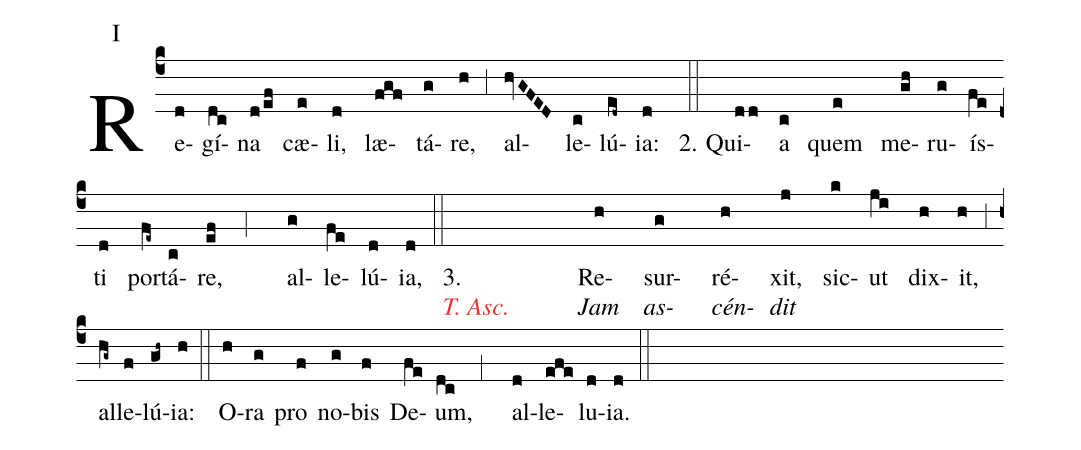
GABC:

annotation: I;
%%
(c4)Re(d)gí(dc)na(d/ef) cæ(e)li,(d) læ(fgf)tá(g)re,(h) (;3) al(hvGFED)le-(c)lú(ed~)ia:(d) (::)
2. Qui(dd)a(c) quem(e) me(gh)ru(g)ís(fe)ti(d) por(fe~)tá(c)re,(ef ;4) al(g)le(fe)lú(d)ia,(d) (::)
3. [<c>T. Asc.</c>]()()()() Re-[Jam](h) sur-[as-](g) ré-[cén-](h) xit,[dit](j) sic(k)ut(ji) dix(h)it,(h) (,3) (z) al(hg~)le(f)lú(gh~)ia:(h) (::)
O(h)ra(g) pro(f) no(g)bis(f) De(fe)um,(dc ;1) al-(d)le-(efe)lu(d)ia.(d) (::)
